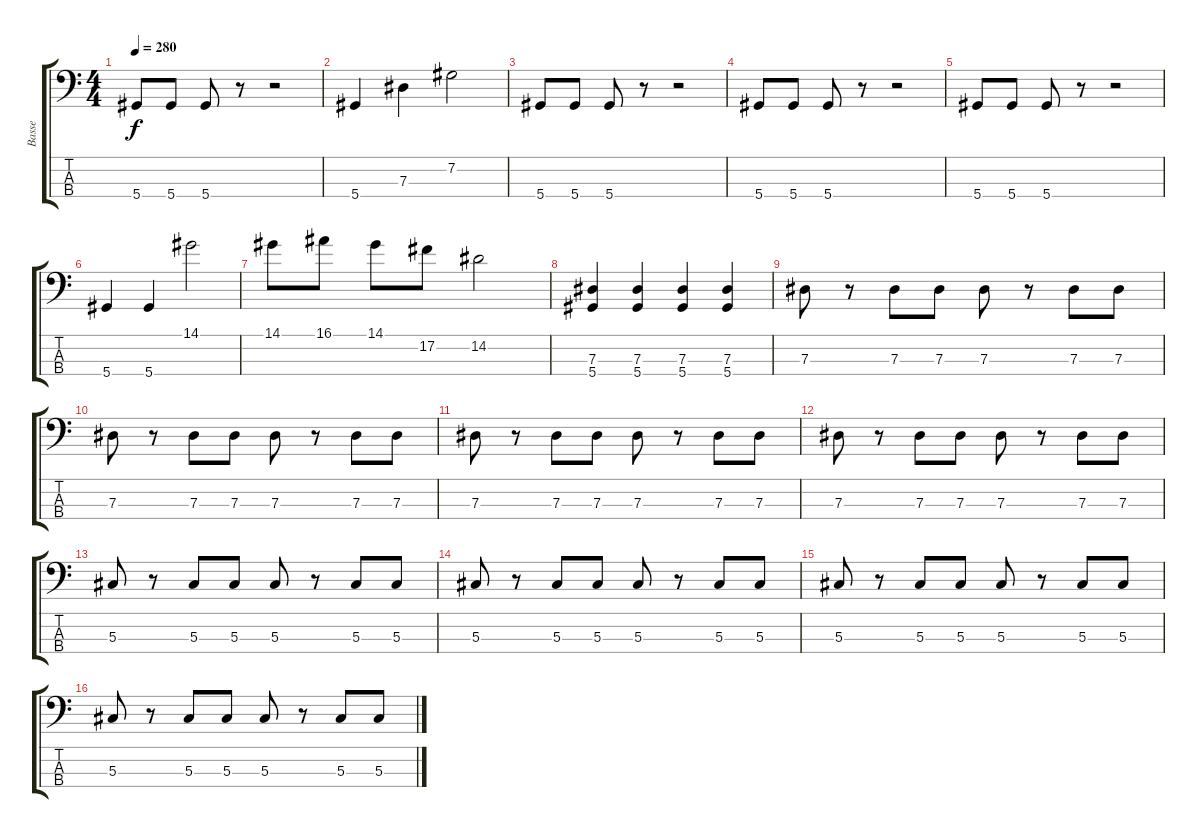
\track ("Basse" "Basse") {instrument electricbassfinger}
\staff {score tabs}
\tuning (Gb2 Db2 Ab1 Eb1) {hide}
\ts (4 4)
\tempo 280
\clef f4
\ks c
5.4.8{dy f} 5.4.8 5.4.8 r.8 r.2 |
5.4.4 7.3.4 7.2.2 |
5.4.8 5.4.8 5.4.8 r.8 r.2 |
5.4.8 5.4.8 5.4.8 r.8 r.2 |
5.4.8 5.4.8 5.4.8 r.8 r.2 |
5.4.4 5.4.4 14.1.2 |
14.1.8 16.1.8 14.1.8 17.2.8 14.2.2 |
(7.3 5.4).4 (7.3 5.4).4 (7.3 5.4).4 (7.3 5.4).4 |
7.3.8 r.8 7.3.8 7.3.8 7.3.8 r.8 7.3.8 7.3.8 |
7.3.8 r.8 7.3.8 7.3.8 7.3.8 r.8 7.3.8 7.3.8 |
7.3.8 r.8 7.3.8 7.3.8 7.3.8 r.8 7.3.8 7.3.8 |
7.3.8 r.8 7.3.8 7.3.8 7.3.8 r.8 7.3.8 7.3.8 |
5.3.8 r.8 5.3.8 5.3.8 5.3.8 r.8 5.3.8 5.3.8 |
5.3.8 r.8 5.3.8 5.3.8 5.3.8 r.8 5.3.8 5.3.8 |
5.3.8 r.8 5.3.8 5.3.8 5.3.8 r.8 5.3.8 5.3.8 |
5.3.8 r.8 5.3.8 5.3.8 5.3.8 r.8 5.3.8 5.3.8
